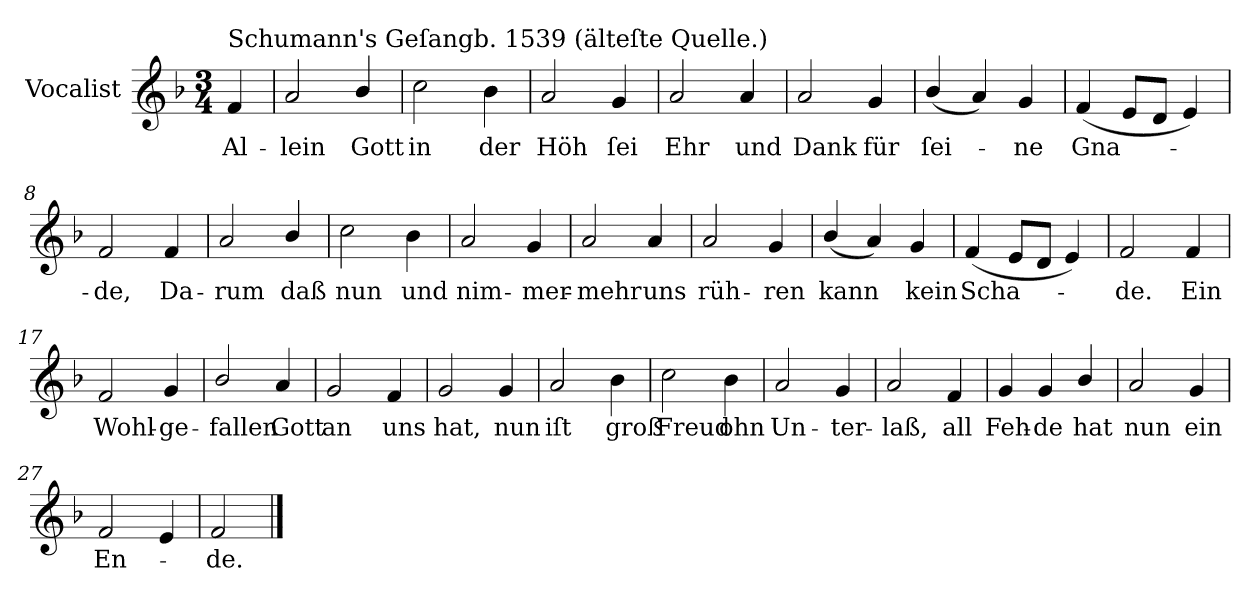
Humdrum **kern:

**kern	**text
*part1	*part1
*staff1	*staff1
*I"Vocalist	*
*k[b-]	*
*F:	*
*M3/4	*
=	=
!LO:TX:a:t=Schumann's Geſangb. 1539 (älteſte Quelle.)	!
4f	Al-
=1	=1
2a	-lein
4b-/	Gott
=2	=2
2cc	in
4b-	der
=3	=3
2a	Höh
4g	ſei
=4	=4
2a	Ehr
4a	und
=5	=5
2a	Dank
4g	für
=6	=6
(4b-/	ſei-
4a)	.
4g	-ne
=7	=7
(4f	Gna-
8eL	.
8dJ	.
4e)	.
=8	=8
2f	-de,
4f	Da-
=9	=9
2a	-rum
4b-/	daß
=10	=10
2cc	nun
4b-	und
=11	=11
2a	nim-
4g	-mer-
=12	=12
2a	-mehr
4a	uns
=13	=13
2a	rüh-
4g	-ren
=14	=14
(4b-/	kann
4a)	.
4g	kein
=15	=15
(4f	Scha-
8eL	.
8dJ	.
4e)	.
=16	=16
2f	-de.
4f	Ein
=17	=17
2f	Wohl-
4g	-ge-
=18	=18
2b-/	-fallen
4a	Gott
=19	=19
2g	an
4f	uns
=20	=20
2g	hat,
4g	nun
=21	=21
2a	iſt
4b-	groß
=22	=22
2cc	Freud
4b-	ohn
=23	=23
2a	Un-
4g	-ter-
=24	=24
2a	-laß,
4f	all
=25	=25
4g	Feh-
4g	-de
4b-/	hat
=26	=26
2a	nun
4g	ein
=27	=27
2f	En-
4e	.
=28	=28
2f	-de.
==	==
*-	*-
